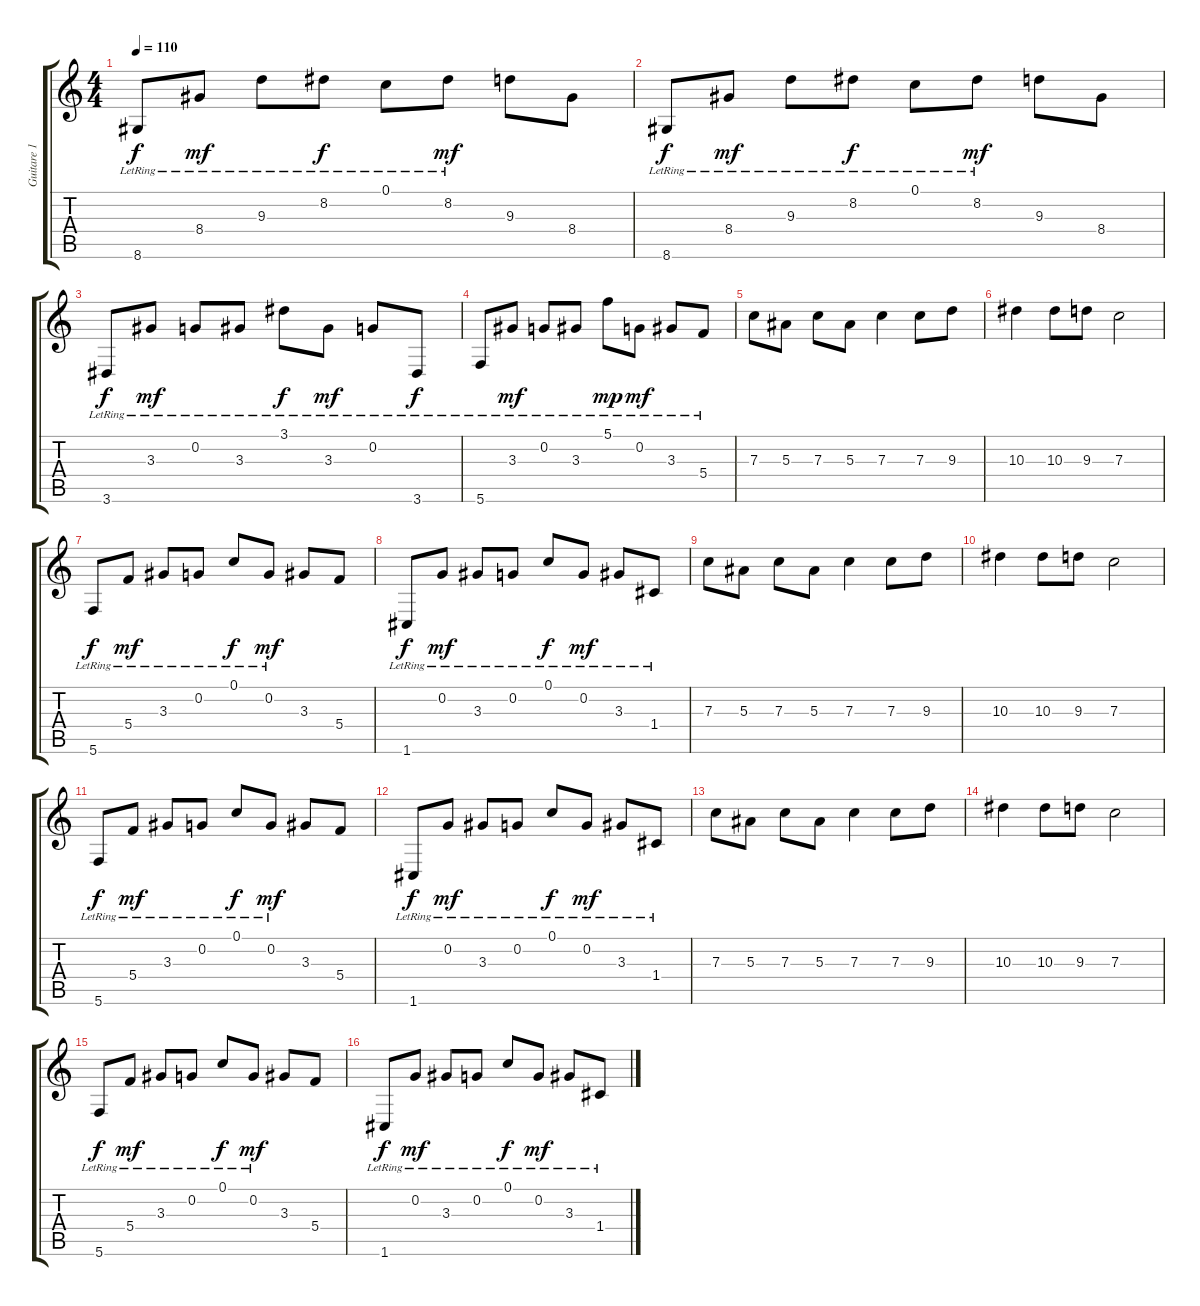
\track ("Guitare 1" "Guitare 1") {instrument electricguitarclean}
\staff {score tabs}
\tuning (C4 G3 F3 C3 G2 C2) {hide}
\ts (4 4)
\tempo 110
\clef g2
\ks c
8.6{lr}.8{dy f} 8.4{lr}.8{dy mf} 9.3{lr}.8 8.2{lr}.8{dy f} 0.1{lr}.8 8.2{lr}.8{dy mf} 9.3.8 8.4.8 |
8.6{lr}.8{dy f} 8.4{lr}.8{dy mf} 9.3{lr}.8 8.2{lr}.8{dy f} 0.1{lr}.8 8.2{lr}.8{dy mf} 9.3.8 8.4.8 |
3.6{lr}.8{dy f} 3.3{lr}.8{dy mf} 0.2{lr}.8 3.3{lr}.8 3.1{lr}.8{dy f} 3.3{lr}.8{dy mf} 0.2{lr}.8 3.6{lr}.8{dy f} |
5.6{lr}.8 3.3{lr}.8{dy mf} 0.2{lr}.8 3.3{lr}.8 5.1{lr}.8{dy mp} 0.2{lr}.8{dy mf} 3.3{lr}.8 5.4{lr}.8 |
7.3.8{volume 16 balance 6} 5.3.8 7.3.8 5.3.8 7.3.4 7.3.8 9.3.8 |
10.3.4 10.3.8 9.3.8 7.3.2 |
5.6{lr}.8{dy f} 5.4{lr}.8{dy mf} 3.3{lr}.8 0.2{lr}.8 0.1{lr}.8{dy f} 0.2{lr}.8{dy mf} 3.3.8 5.4.8 |
1.6{lr}.8{dy f} 0.2{lr}.8{dy mf} 3.3{lr}.8 0.2{lr}.8 0.1{lr}.8{dy f} 0.2{lr}.8{dy mf} 3.3{lr}.8 1.4{lr}.8 |
7.3.8 5.3.8 7.3.8 5.3.8 7.3.4 7.3.8 9.3.8 |
10.3.4 10.3.8 9.3.8 7.3.2 |
5.6{lr}.8{dy f} 5.4{lr}.8{dy mf} 3.3{lr}.8 0.2{lr}.8 0.1{lr}.8{dy f} 0.2{lr}.8{dy mf} 3.3.8 5.4.8 |
1.6{lr}.8{dy f} 0.2{lr}.8{dy mf} 3.3{lr}.8 0.2{lr}.8 0.1{lr}.8{dy f} 0.2{lr}.8{dy mf} 3.3{lr}.8 1.4{lr}.8 |
7.3.8 5.3.8 7.3.8 5.3.8 7.3.4 7.3.8 9.3.8 |
10.3.4 10.3.8 9.3.8 7.3.2 |
5.6{lr}.8{dy f} 5.4{lr}.8{dy mf} 3.3{lr}.8 0.2{lr}.8 0.1{lr}.8{dy f} 0.2{lr}.8{dy mf} 3.3.8 5.4.8 |
1.6{lr}.8{dy f} 0.2{lr}.8{dy mf} 3.3{lr}.8 0.2{lr}.8 0.1{lr}.8{dy f} 0.2{lr}.8{dy mf} 3.3{lr}.8 1.4{lr}.8
